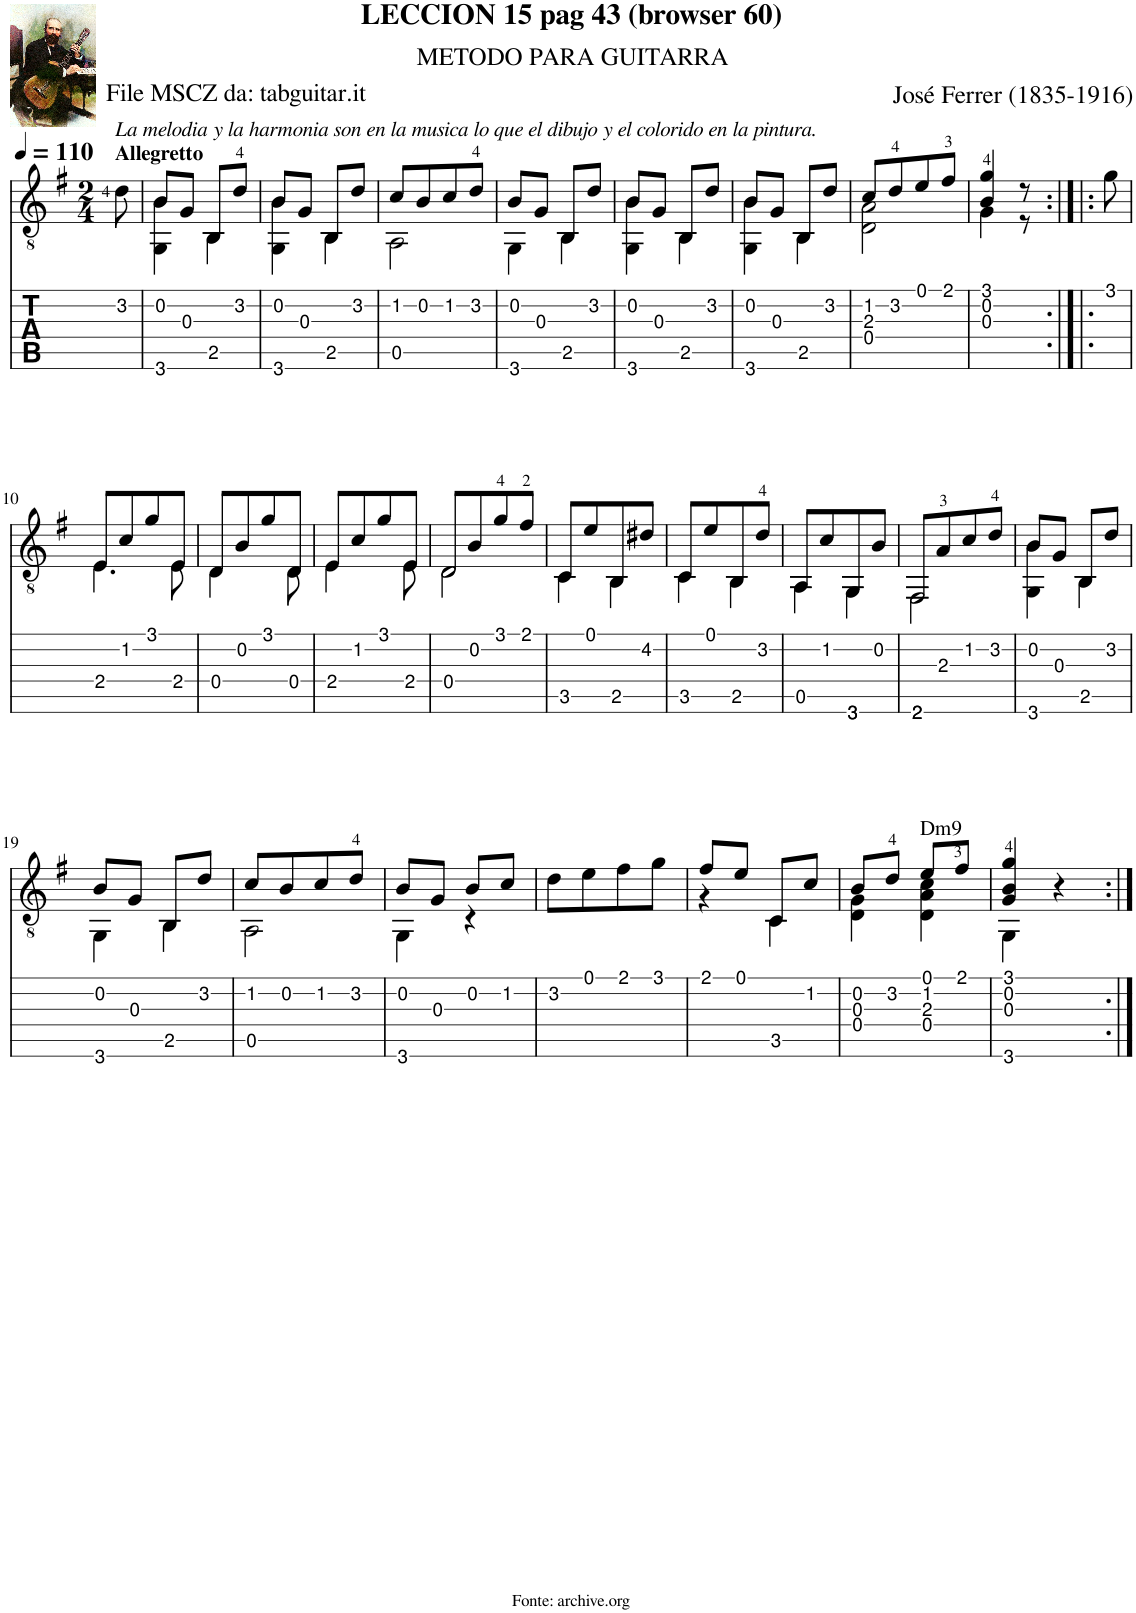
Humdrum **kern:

**kern	**kern
*part1	*part1
*staff2	*staff1
*I"Guitar	*
*I'Guit.	*
*stria6	*
*	*clefGv2
*k[f#]	*k[f#]
*M2/4	*M2/4
*MM110	*MM110
=	=
!	!LO:TX:a:B:t=Allegretto
!	!LO:TX:a:i:t=La melodia y la harmonia son en la musica lo que el dibujo y el colorido en la pintura.
8d	8d\
=1	=1
*^	*^
8BL	4GG 4B	8B/L	4GG\ 4B\
8GJ	.	8G/J	.
8BBL	4BB	8BB/L	4BB\
8dJ	.	8d/J	.
=2	=2	=2	=2
8BL	4GG 4B	8B/L	4GG\ 4B\
8GJ	.	8G/J	.
8BBL	4BB	8BB/L	4BB\
8dJ	.	8d/J	.
=3	=3	=3	=3
8cL	2AA	8c/L	2AA\
8BJ	.	8B/	.
8cL	.	8c/	.
8dJ	.	8d/J	.
=4	=4	=4	=4
8BL	4GG	8B/L	4GG\
8GJ	.	8G/J	.
8BBL	4BB	8BB/L	4BB\
8dJ	.	8d/J	.
=5	=5	=5	=5
8BL	4GG 4B	8B/L	4GG\ 4B\
8GJ	.	8G/J	.
8BBL	4BB	8BB/L	4BB\
8dJ	.	8d/J	.
=6	=6	=6	=6
8BL	4GG 4B	8B/L	4GG\ 4B\
8GJ	.	8G/J	.
8BBL	4BB	8BB/L	4BB\
8dJ	.	8d/J	.
=7	=7	=7	=7
8cL	2D 2A	8c/L	2D\ 2A\
8dJ	.	8d/	.
8eL	.	8e/	.
8f#J	.	8f#/J	.
=8	=8	=8	=8
4B 4g	4G	4B/ 4g/	4G\
8r	8r	8r	8r
*v	*v	*	*
*	*v	*v
=9:|!|:	=9:|!|:
8g	8g\
!!LO:LB:g=z
=10	=10
*^	*^
8EL	4.E	8E/L	4.E\
8cJ	.	8c/	.
8gL	.	8g/	.
8EJ	8E	8E/J	8E\
=11	=11	=11	=11
8DL	4.D	8D/L	4.D\
8BJ	.	8B/	.
8gL	.	8g/	.
8DJ	8D	8D/J	8D\
=12	=12	=12	=12
8EL	4.E	8E/L	4.E\
8cJ	.	8c/	.
8gL	.	8g/	.
8EJ	8E	8E/J	8E\
=13	=13	=13	=13
!	!	!LO:N:head=open	!LO:N:head=open
8DL	2D	8D/L	2D\
8BJ	.	8B/	.
8gL	.	8g/	.
8f#J	.	8f#/J	.
=14	=14	=14	=14
8CL	4C	8C/L	4C\
8eJ	.	8e/	.
8BBL	4BB	8BB/	4BB\
8d#J	.	8d#X/J	.
=15	=15	=15	=15
8CL	4C	8C/L	4C\
8eJ	.	8e/	.
8BBL	4BB	8BB/	4BB\
8dJ	.	8d/J	.
=16	=16	=16	=16
8AAL	4AA	8AA/L	4AA\
8cJ	.	8c/	.
8GGL	4GG	8GG/	4GG\
8BJ	.	8B/J	.
=17	=17	=17	=17
!	!	!LO:N:head=open	!
8FF#L	2FF#	8FF#/L	2FF#\
8AJ	.	8A/	.
8cL	.	8c/	.
8dJ	.	8d/J	.
=18	=18	=18	=18
8BL	4GG 4B	8B/L	4GG\ 4B\
8GJ	.	8G/J	.
8BBL	4BB	8BB/L	4BB\
8dJ	.	8d/J	.
!!LO:LB:g=z	!!
=19	=19	=19	=19
8BL	4GG	8B/L	4GG\
8GJ	.	8G/J	.
8BBL	4BB	8BB/L	4BB\
8dJ	.	8d/J	.
=20	=20	=20	=20
8cL	2AA	8c/L	2AA\
8BJ	.	8B/	.
8cL	.	8c/	.
8dJ	.	8d/J	.
=21	=21	=21	=21
8BL	4GG	8B/L	4GG\
8GJ	.	8G/J	.
8BL	4r	8B/L	4r
8cJ	.	8c/J	.
*v	*v	*	*
*	*v	*v
=22	=22
8dL	8d\L
8eJ	8e\
8f#L	8f#\
8gJ	8g\J
=23	=23
*^	*^
8f#L	4r	8f#/L	4r
8eJ	.	8e/J	.
8CL	4C	8C/L	4C\
8cJ	.	8c/J	.
=24	=24	=24	=24
8BL	4D 4G	8B/L	4D\ 4G\
8dJ	.	8d/J	.
!	!	!LO:TX:a:t=Dm9	!
8eL	4D 4A 4c	8e/L	4D\ 4A\ 4c\
8f#J	.	8f#/J	.
=25	=25	=25	=25
4G 4B 4g	4GG	4G/ 4B/ 4g/	4GG\
4r	4ryy	4r	4ryy
*v	*v	*	*
*	*v	*v
=:|!	=:|!
*-	*-
